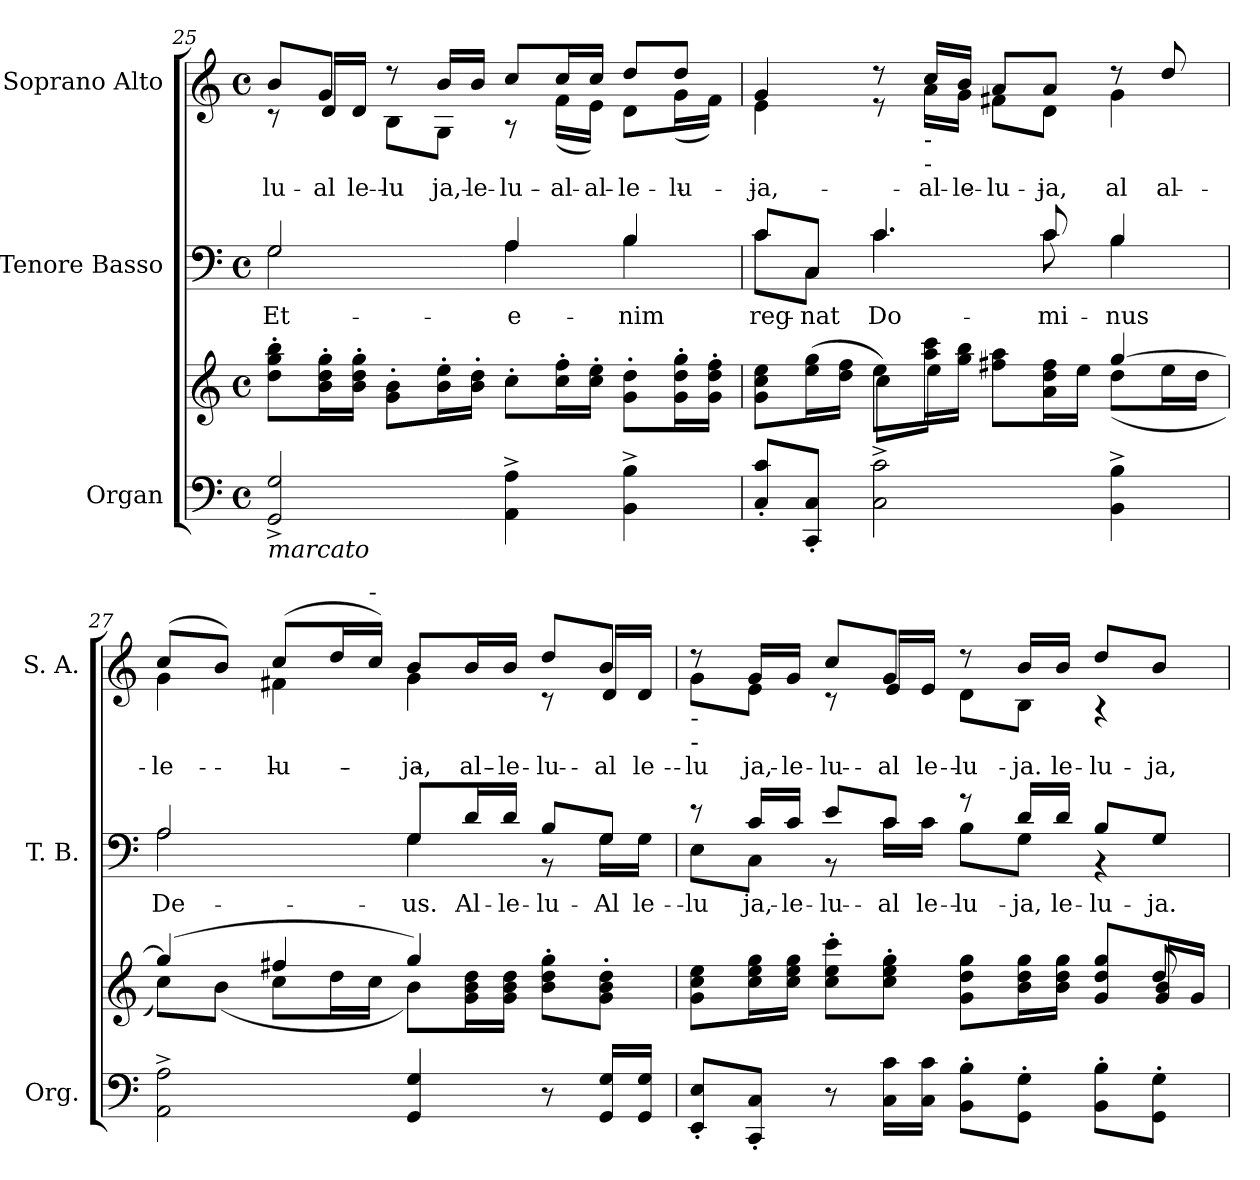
**kern	**kern	**kern	**text	**kern	**text
*part3	*part3	*part2	*part2	*part1	*part1
*staff4	*staff3	*staff2	*staff2	*staff1	*staff1
*I"Organ	*	*I"Tenore Basso	*	*I"Soprano Alto	*
*I'Org.	*	*I'T. B.	*	*I'S. A.	*
!!LO:PB:g=z
*clefF4	*clefG2	*clefF4	*	*clefG2	*
*k[]	*k[]	*k[]	*	*k[]	*
*C:	*C:	*C:	*	*C:	*
*M4/4	*M4/4	*M4/4	*	*M4/4	*
*met(c)	*met(c)	*met(c)	*	*met(c)	*
=25	=25	=25	=25	=25	=25
!	!	!	!LO:LY:a:color=#000000	!	!
*	*	*^	*	*	*
!	!	!	!	!LO:LY:b:color=#000000	!	!
!	!	!	!	!	!LO:TX:a:t=-	!
!LO:TX:b:i:t=marcato	!	!	!	!	!	!
!	!	!	!	!	!	!LO:LY:a:color=#000000
*	*	*	*	*	*^	*
2GGi/^ 2Gi^	8ddi'\ 8ggi'\ 8bbi'\L	2Gi/	2Gi\	Et-	8bi/L	8r	-lu-
!	!	!	!	!	!	!	!LO:LY:a:color=#000000
!	!	!	!	!	!	!	!LO:LY:b:color=#000000
.	16bi'\ 16ddi'\ 16ggi'\L	.	.	.	8gi/J	16di/LL	al-
!	!	!	!	!	!	!	!LO:LY:b:color=#000000
.	16bi'\ 16ddi'\ 16ggi'\JJ	.	.	.	.	16di/JJ	-le-
!	!	!	!	!	!	!	!LO:LY:b:color=#000000
.	8gi'\ 8bi'\L	.	.	.	8r	8Bi\L	-lu-
!	!	!	!	!	!	!	!LO:LY:a:color=#000000
!	!	!	!	!	!	!	!LO:LY:b:color=#000000
.	16bi'\ 16eei'\L	.	.	.	16bi/LL	8Gi\J	-ja,
!	!	!	!	!	!	!	!LO:LY:a:color=#000000
.	16bi'\ 16ddi'\JJ	.	.	.	16bi/JJ	.	-le-
!	!	!	!	!LO:LY:a:color=#000000	!	!	!
!	!	!	!	!LO:LY:b:color=#000000	!	!	!
!	!	!	!	!	!	!	!LO:LY:a:color=#000000
4AAi\^ 4Ai^	8cc'i\L	4Ai/	4Ai\	-e-	8cci/L	8r	-lu-
!	!	!	!	!	!	!	!LO:LY:a:color=#000000
!	!	!	!	!	!	!	!LO:LY:b:color=#000000
.	16cci'\ 16ffi'\L	.	.	.	16cci/L	(16fi\LL	al-
!	!	!	!	!	!	!	!LO:LY:a:color=#000000
.	16cci'\ 16eei'\JJ	.	.	.	16cci/JJ	16ei\JJ)	al-
!	!	!	!	!LO:LY:a:color=#000000	!	!	!
!	!	!	!	!LO:LY:b:color=#000000	!	!	!
!	!	!	!	!	!	!	!LO:LY:a:color=#000000
!	!	!	!	!	!	!	!LO:LY:b:color=#000000
4BBi\^ 4Bi^	8gi'\ 8ddi'\L	4Bi/	4Bi\	-nim	8ddi/L	8di\L	-le-
!	!	!	!	!	!	!	!LO:LY:a:color=#000000
!	!	!	!	!	!	!	!LO:LY:b:color=#000000
.	16gi'\ 16ddi'\ 16ggi'\L	.	.	.	8ddi/J	(16gi\L	-lu-
.	16gi'\ 16ddi'\ 16ffi'\JJ	.	.	.	.	16fi\JJ)	.
=26	=26	=26	=26	=26	=26	=26	=26
*	*^	*	*	*	*	*	*
!	!	!	!	!	!LO:LY:a:color=#000000	!	!	!
!	!	!	!	!	!LO:LY:b:color=#000000	!	!	!
!	!	!	!	!	!	!	!	!LO:LY:a:color=#000000
!	!	!	!	!	!	!	!	!LO:LY:b:color=#000000
8Ci'/ 8ci'/L	4ryy	8gi\ 8cci\ 8eei\L	8ci/L	8ci\L	reg-	4gi/	4ei\	-ja,
!	!	!	!	!	!LO:LY:a:color=#000000	!	!	!
!	!	!	!	!	!LO:LY:b:color=#000000	!	!	!
8CCi'/ 8Ci'/J	.	(16eei\ 16ggi\L	8Ci/J	8Ci\J	-nat	.	.	.
.	.	16ddi\ 16ffi\JJ	.	.	.	.	.	.
!	!	!	!	!	!LO:LY:a:color=#000000	!	!	!
!	!	!	!	!	!LO:LY:b:color=#000000	!	!	!
2Ci\^ 2ci^	8eei\L	8cci\L)	4.ci/	4.ci\	Do-	8r	8r	.
!	!	!	!	!	!	!	!	!LO:LY:a:color=#000000
!	!	!	!	!	!	!LO:TX:b:t=-	!	!
!	!	!	!	!	!	!LO:TX:b:t=-	!	!
!	!	!	!	!	!	!	!	!LO:LY:b:color=#000000
.	(16aai\ 16ccci\L	8eei\J	.	.	.	16cci/LL	16ai\LL	al-
!	!	!	!	!	!	!	!	!LO:LY:a:color=#000000
!	!	!	!	!	!	!	!	!LO:LY:b:color=#000000
.	16ggi\ 16bbi\JJ	.	.	.	.	16bi/JJ	16gi\JJ	-le-
!	!	!	!	!	!	!	!	!LO:LY:a:color=#000000
!	!	!	!	!	!	!	!	!LO:LY:b:color=#000000
.	4ryy)	8ff#Xi\ 8aai\L	.	.	.	8ai/L	8f#Xi\L	-lu-
!	!	!	!	!	!LO:LY:a:color=#000000	!	!	!
!	!	!	!	!	!LO:LY:b:color=#000000	!	!	!
!	!	!	!	!	!	!	!	!LO:LY:a:color=#000000
!	!	!	!	!	!	!	!	!LO:LY:b:color=#000000
.	.	16ai\ 16ddi\ 16ff#i\L	8ci/	8ci\	-mi-	8ai/J	8di\J	-ja,
.	.	16eei\JJ	.	.	.	.	.	.
!	!	!	!	!	!LO:LY:a:color=#000000	!	!	!
!	!	!	!	!	!LO:LY:b:color=#000000	!	!	!
!	!	!	!	!	!	!	!	!LO:LY:b:color=#000000
4BBi\^ 4Bi^	([>4ggi/	(8ddi\L	4Bi/	4Bi\	-nus	8r	4gi\	al-
!	!	!	!	!	!	!	!	!LO:LY:a:color=#000000
.	.	16eei\L	.	.	.	8ddi/	.	al-
.	.	16ddi\JJ	.	.	.	.	.	.
=27	=27	=27	=27	=27	=27	=27	=27	=27
!	!	!	!	!	!LO:LY:a:color=#000000	!	!	!
!	!	!	!	!	!LO:LY:b:color=#000000	!	!	!
!	!	!	!	!	!	!	!	!LO:LY:a:color=#000000
!	!	!	!	!	!	!	!	!LO:LY:b:color=#000000
2AAi\^ 2Ai^	(4ggi/]	8cci\L)	2Ai/	2Ai\	De-	(8cci/L	4gi\	le-
.	.	(8bi\J	.	.	.	8bi/J)	.	.
!	!	!	!	!	!	!	!	!LO:LY:a:color=#000000
!	!	!	!	!	!	!	!	!LO:LY:b:color=#000000
.	4ff#Xi/	8cci\L	.	.	.	(8cci/L	4f#Xi\	-lu-
.	.	16ddi\L	.	.	.	16ddi/L	.	.
!	!	!	!	!	!	!LO:TX:a:t=-	!	!
.	.	16cci\JJ	.	.	.	16cci/JJ)	.	.
!	!	!	!	!	!LO:LY:a:color=#000000	!	!	!
!	!	!	!	!	!LO:LY:b:color=#000000	!	!	!
!	!	!	!	!	!	!	!	!LO:LY:a:color=#000000
!	!	!	!	!	!	!	!	!LO:LY:b:color=#000000
4GGi/ 4Gi	4ggi/)	8bi\L)	8Gi/L	4Gi\	-us.	8bi/L	4gi\	-ja,
!	!	!	!	!	!LO:LY:a:color=#000000	!	!	!
!	!	!	!	!	!	!	!	!LO:LY:a:color=#000000
.	.	16gi\ 16bi\ 16ddi\L	16di/L	.	Al-	16bi/L	.	al-
!	!	!	!	!	!LO:LY:a:color=#000000	!	!	!
!	!	!	!	!	!	!	!	!LO:LY:a:color=#000000
.	.	16gi\ 16bi\ 16ddi\JJ	16di/JJ	.	-le-	16bi/JJ	.	-le-
!	!	!	!	!	!LO:LY:a:color=#000000	!	!	!
!	!	!	!	!	!	!	!	!LO:LY:a:color=#000000
8r	8bi'\ 8ddi'\ 8ggi'\L	4ryy	8Bi/L	8r	-lu-	8ddi/L	8r	-lu-
!	!	!	!	!	!LO:LY:a:color=#000000	!	!	!
!	!	!	!	!	!LO:LY:b:color=#000000	!	!	!
!	!	!	!	!	!	!	!	!LO:LY:a:color=#000000
!	!	!	!	!	!	!	!	!LO:LY:b:color=#000000
16GGi/ 16Gi/LL	8gi'\ 8bi'\ 8ddi'\J	.	8Gi/J	16Gi\LL	Al-	8bi/J	16di/LL	al-
!	!	!	!	!	!LO:LY:b:color=#000000	!	!	!
!	!	!	!	!	!	!	!	!LO:LY:b:color=#000000
16GGi/ 16Gi/JJ	.	.	.	16Gi\JJ	-le-	.	16di/JJ	-le-
!!LO:LB:g=z	!!
=28	=28	=28	=28	=28	=28	=28	=28	=28
!	!	!	!	!	!LO:LY:b:color=#000000	!	!	!
!	!	!	!	!	!	!LO:TX:b:t=-	!	!
!	!	!	!	!	!	!LO:TX:b:t=-	!	!
!	!	!	!	!	!	!	!	!LO:LY:b:color=#000000
8EEi'/ 8Ei'/L	2ryy	8gi\ 8cci\ 8eei\L	8r	8Ei\L	-lu-	8r	8gi\L	-lu-
!	!	!	!	!	!LO:LY:a:color=#000000	!	!	!
!	!	!	!	!	!LO:LY:b:color=#000000	!	!	!
!	!	!	!	!	!	!	!	!LO:LY:a:color=#000000
!	!	!	!	!	!	!	!	!LO:LY:b:color=#000000
8CCi'/ 8Ci'/J	.	16cci\ 16eei\ 16ggi\L	16ci/LL	8Ci\J	-ja,	16gi/LL	8ei\J	-ja,
!	!	!	!	!	!LO:LY:a:color=#000000	!	!	!
!	!	!	!	!	!	!	!	!LO:LY:a:color=#000000
.	.	16cci\ 16eei\ 16ggi\JJ	16ci/JJ	.	-le-	16gi/JJ	.	-le-
!	!	!	!	!	!LO:LY:a:color=#000000	!	!	!
!	!	!	!	!	!	!	!	!LO:LY:a:color=#000000
8r	.	8cci'\ 8eei'\ 8ccci'\L	8ei/L	8r	-lu-	8cci/L	8r	-lu-
!	!	!	!	!	!LO:LY:a:color=#000000	!	!	!
!	!	!	!	!	!LO:LY:b:color=#000000	!	!	!
!	!	!	!	!	!	!	!	!LO:LY:a:color=#000000
!	!	!	!	!	!	!	!	!LO:LY:b:color=#000000
16Ci\ 16ci\LL	.	8cci'\ 8eei'\ 8ggi'\J	8ci/J	16ci\LL	al-	8gi/J	16ei/LL	al-
!	!	!	!	!	!LO:LY:b:color=#000000	!	!	!
!	!	!	!	!	!	!	!	!LO:LY:b:color=#000000
16Ci\ 16ci\JJ	.	.	.	16ci\JJ	-le-	.	16ei/JJ	-le-
!	!	!	!	!	!LO:LY:b:color=#000000	!	!	!
!	!	!	!	!	!	!	!	!LO:LY:b:color=#000000
8BBi'\ 8Bi'\L	4ryy	8gi\ 8ddi\ 8ggi\L	8r	8Bi\L	-lu-	8r	8di\L	-lu-
!	!	!	!	!	!LO:LY:a:color=#000000	!	!	!
!	!	!	!	!	!LO:LY:b:color=#000000	!	!	!
!	!	!	!	!	!	!	!	!LO:LY:a:color=#000000
!	!	!	!	!	!	!	!	!LO:LY:b:color=#000000
8GGi'\ 8Gi'\J	.	16bi\ 16ddi\ 16ggi\L	16di/LL	8Gi\J	-ja,	16bi/LL	8Bi\J	-ja.
!	!	!	!	!	!LO:LY:a:color=#000000	!	!	!
!	!	!	!	!	!	!	!	!LO:LY:a:color=#000000
.	.	16bi\ 16ddi\ 16ggi\JJ	16di/JJ	.	-le-	16bi/JJ	.	-le-
!	!	!	!	!	!LO:LY:a:color=#000000	!	!	!
!	!	!	!	!	!	!	!	!LO:LY:a:color=#000000
8BBi'\ 8Bi'\L	8ryy	8gi/ 8ddi/ 8ggi/L	8Bi/L	4r	-lu-	8ddi/L	4r	-lu-
!	!	!	!	!	!LO:LY:a:color=#000000	!	!	!
!	!	!	!	!	!	!	!	!LO:LY:a:color=#000000
8GGi'\ 8Gi'\J	8ddi/	16gi/ 16bi/L	8Gi/J	.	-ja.	8bi/J	.	-ja,
.	.	16gi/JJ	.	.	.	.	.	.
*	*v	*v	*	*	*	*v	*v	*
*	*	*v	*v	*	*	*
=	=	=	=	=	=
*-	*-	*-	*-	*-	*-
